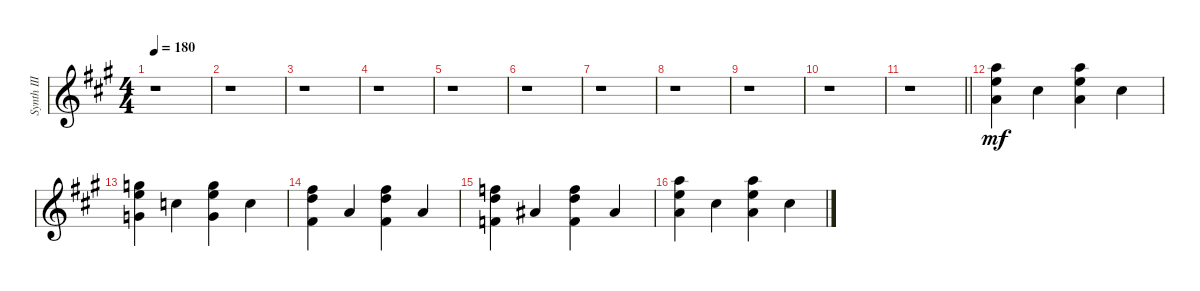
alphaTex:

\track ("Synth III (Flute)" "Synth III ") {instrument flute}
\staff {score}
\tuning (E4 B3 G3 D3 A2 E2 B1) {hide}
\ts (4 4)
\tempo 180
\clef g2
\ks a
r.1{dy mf} |
r.1 |
r.1 |
r.1 |
r.1 |
r.1 |
r.1 |
r.1 |
r.1 |
r.1 |
\barLineRight lightlight
r.1 |
\section ("" "")
(17.1 17.2 14.3).4 9.1.4 (17.1 17.2 14.3).4 9.1.4 |
(15.1 17.2 12.3).4 8.1.4 (15.1 17.2 12.3).4 8.1.4 |
(10.1 19.2 11.3).4 5.1.4 (10.1 19.2 11.3).4 5.1.4 |
(1.1 15.2 22.3).4 6.1.4 (1.1 15.2 22.3).4 6.1.4 |
(17.1 17.2 14.3).4 9.1.4 (17.1 17.2 14.3).4 9.1.4
